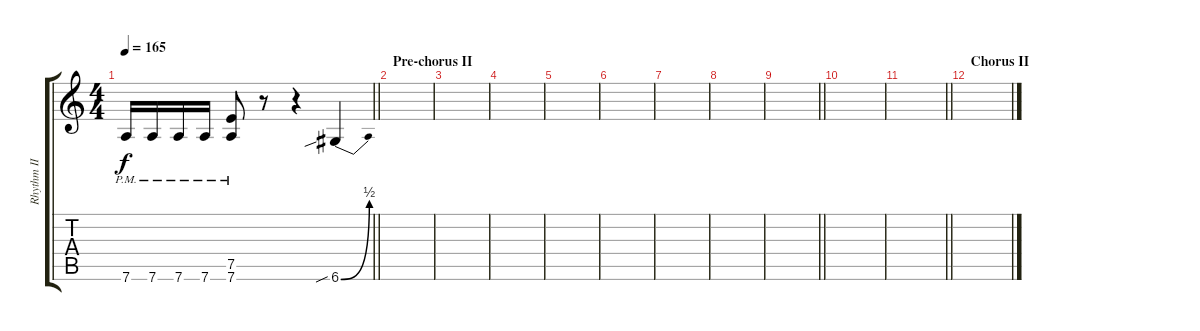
\track ("Rhythm II" "Rhythm II") {instrument distortionguitar}
\staff {score tabs}
\tuning (E4 B3 G3 D3 A2 D2) {hide}
\ts (4 4)
\tempo 165
\clef g2
\barLineRight lightlight
\ks c
7.6{pm}.16{dy f} 7.6{pm}.16 7.6{pm}.16 7.6{pm}.16 (7.5{pm} 7.6{pm}).8 r.8 r.4 6.6{be (bend 0 0 60 2) sib}.4 |
\section ("" "Pre-chorus II")
|
|
|
|
|
|
|
\barLineRight lightlight
|
|
\barLineRight lightlight
|
\section ("" "Chorus II")
